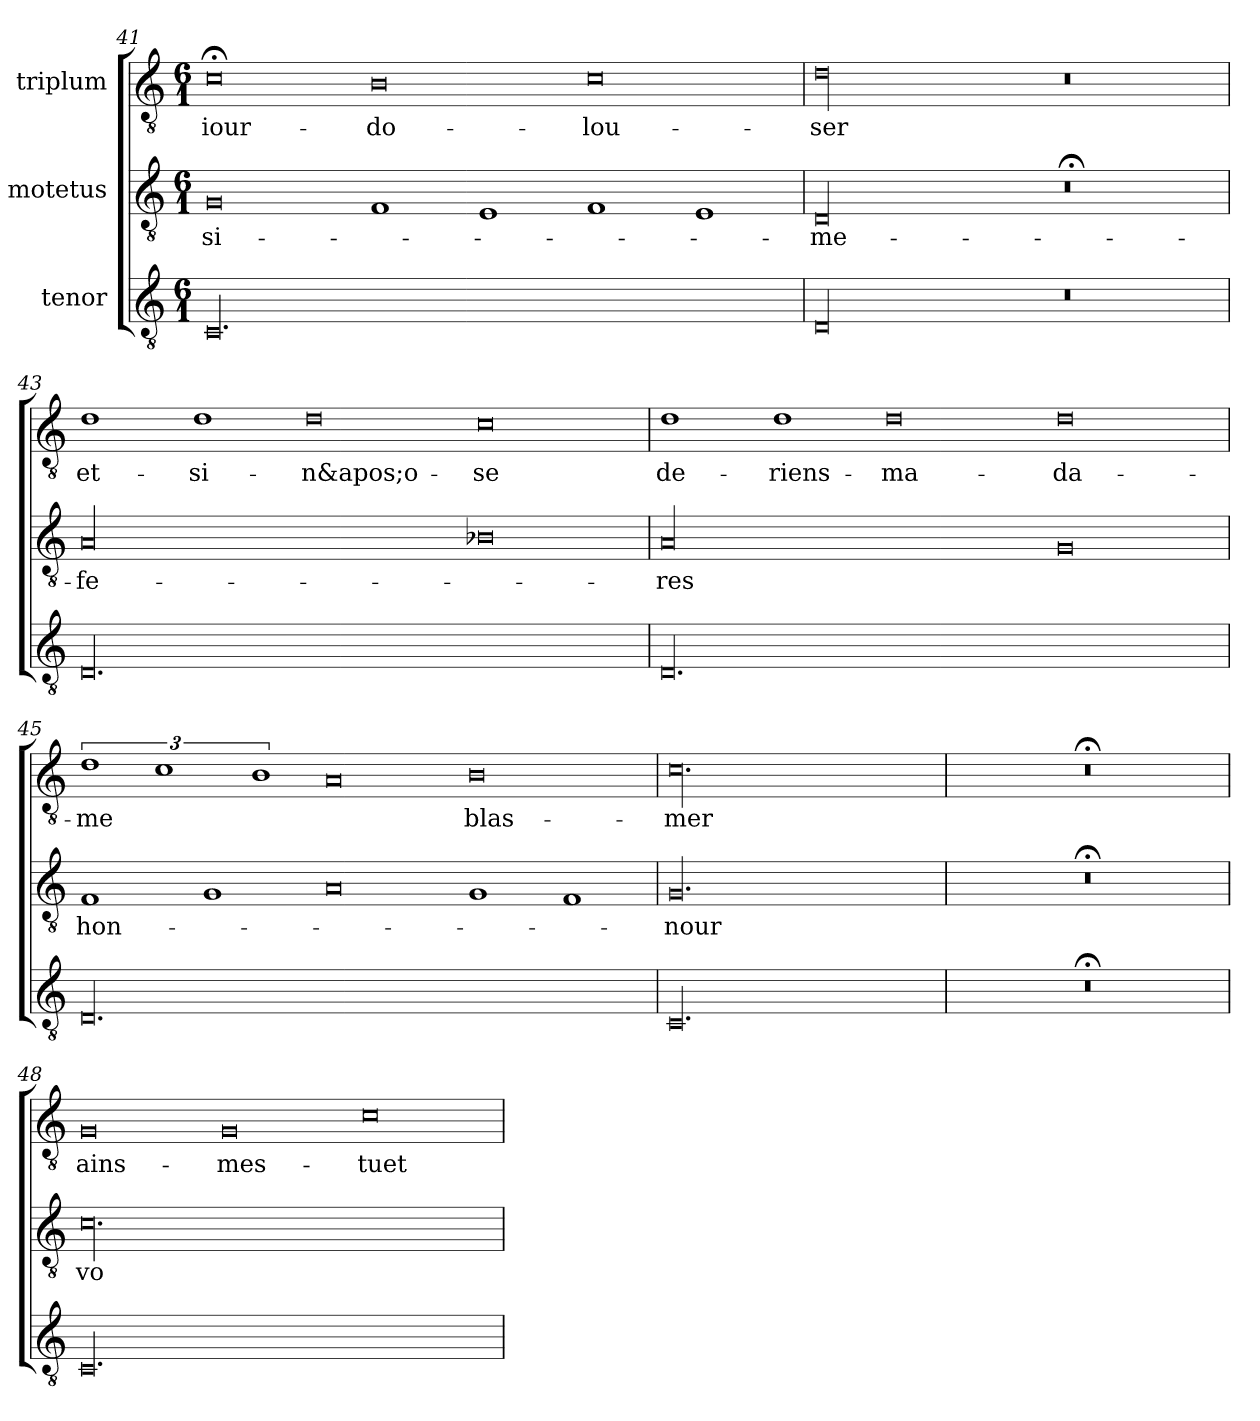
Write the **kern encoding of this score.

**kern	**kern	**text	**kern	**text
*part3	*part2	*part2	*part1	*part1
*staff3	*staff2	*staff2	*staff1	*staff1
*I"tenor	*I"motetus	*	*I"triplum	*
*clefGv2	*clefGv2	*	*clefGv2	*
*k[]	*k[]	*	*k[]	*
*C:	*C:	*	*C:	*
*M6/1	*M6/1	*	*M6/1	*
=41	=41	=41	=41	=41
00.C/	0G/	si-	0c;<\	iour-
.	1F/	.	0B\	do-
.	1E/	.	.	.
.	1F/	.	0c\	-lou-
.	1E/	.	.	.
=42	=42	=42	=42	=42
00D/	00D/	me-	00d\	-ser
0r	0r;<	.	0r	.
=43	=43	=43	=43	=43
00.D/	00A/	fe-	1d\	et-
.	.	.	1d\	si-
.	.	.	0d\	n&apos;o-
.	0B-X\	.	0c\	-se
=44	=44	=44	=44	=44
00.D/	00A/	-res	1d\	de-
.	.	.	1d\	riens-
.	.	.	0d\	ma-
.	0G/	.	0d\	da-
=45	=45	=45	=45	=45
00.D/	1F/	hon-	3%2d\	-me
.	.	.	3%2c\	.
.	1G/	.	.	.
.	.	.	3%2B\	.
.	0A/	.	0A/	.
.	1G/	.	0B\	blas-
.	1F/	.	.	.
=46	=46	=46	=46	=46
00.C/	00.G/	-nour	00.c\	-mer
=47	=47	=47	=47	=47
00.r;<	00.r;<	.	00.r;<	.
=48	=48	=48	=48	=48
00.C/	00.c\	vo-	0G/	ains-
.	.	.	0G/	mes-
.	.	.	0c\	-tuet
=	=	=	=	=
*-	*-	*-	*-	*-
